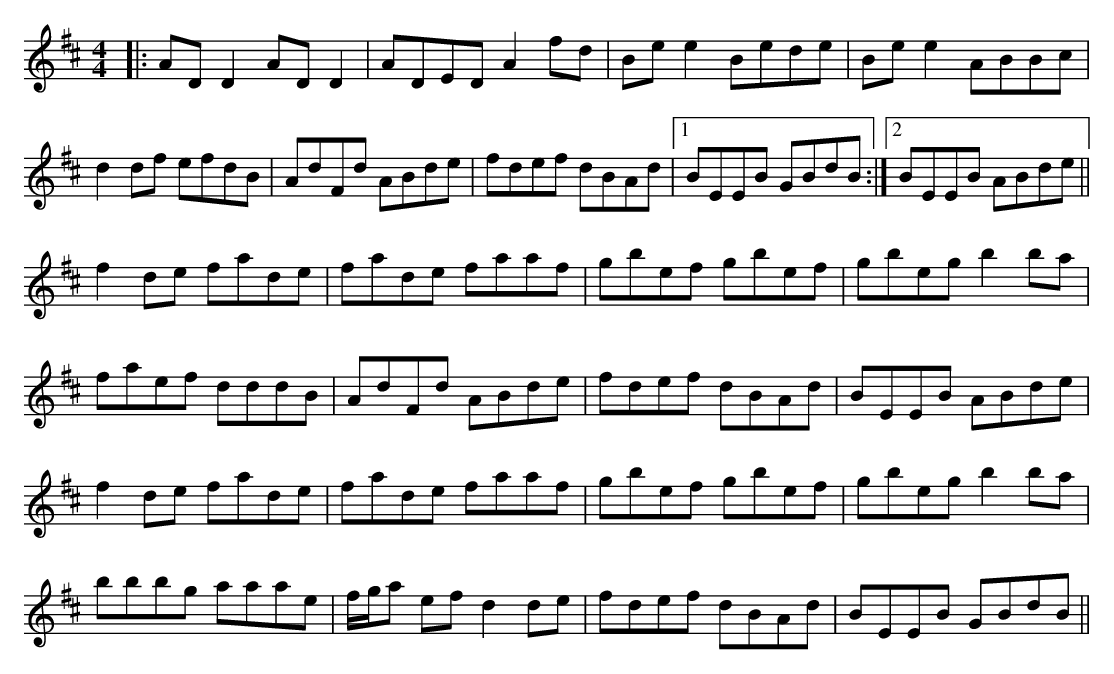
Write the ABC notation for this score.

X:1
M:4/4
K:D
|:AD D2 AD D2|ADED A2 fd|Be e2 Bede|Be e2 ABBc|
d2 df efdB|AdFd ABde|fdef dBAd|1 BEEB GBdB:|2 BEEB ABde||
f2 de fade|fade faaf|gbef gbef|gbeg b2 ba|
faef dddB|AdFd ABde|fdef dBAd|BEEB ABde|
f2 de fade|fade faaf|gbef gbef|gbeg b2 ba|
bbbg aaae|f/g/a ef d2 de|fdef dBAd|BEEB GBdB||
